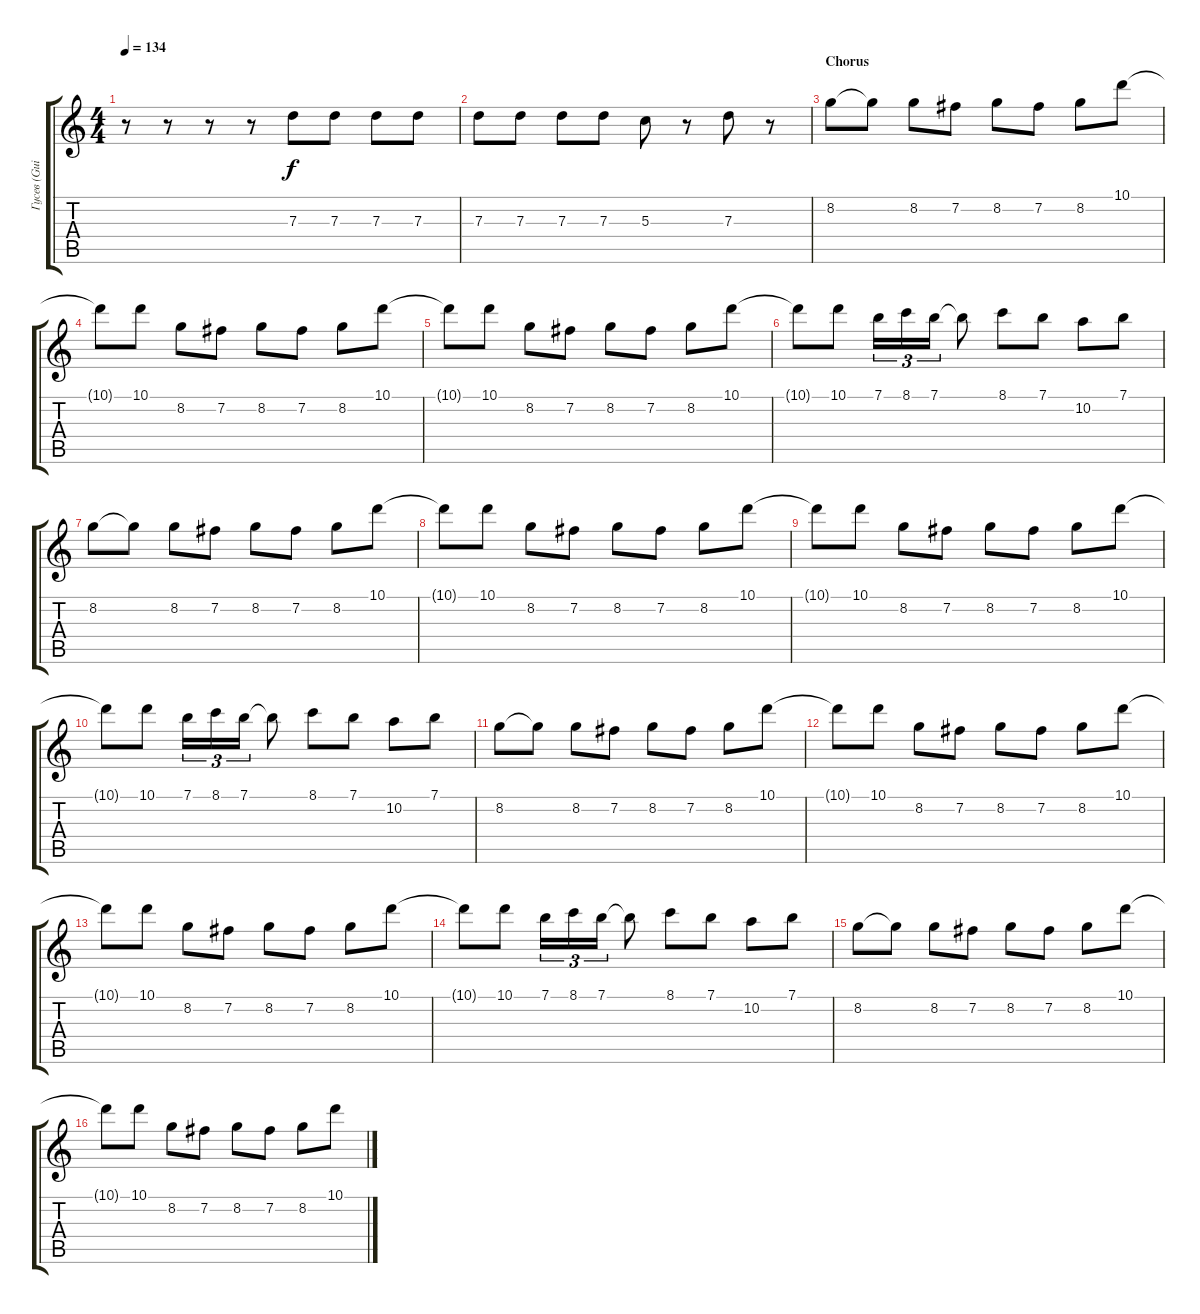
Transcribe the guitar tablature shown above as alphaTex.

\track ("Гусев (Guitar 1)" "Гусев (Gui") {instrument distortionguitar}
\staff {score tabs}
\tuning (E4 B3 G3 D3 A2 E2) {hide}
\ts (4 4)
\tempo 134
\clef g2
\ks c
r.8{dy f} r.8 r.8 r.8 7.3.8 7.3.8 7.3.8 7.3.8 |
7.3.8 7.3.8 7.3.8 7.3.8 5.3.8 r.8 7.3.8 r.8 |
\section ("" "Chorus")
8.2.8 8.2{t}.8 8.2.8 7.2.8 8.2.8 7.2.8 8.2.8 10.1.8 |
10.1{t}.8 10.1.8 8.2.8 7.2.8 8.2.8 7.2.8 8.2.8 10.1.8 |
10.1{t}.8 10.1.8 8.2.8 7.2.8 8.2.8 7.2.8 8.2.8 10.1.8 |
10.1{t}.8 10.1.8 7.1.16{tu (3 2)} 8.1.16{tu (3 2)} 7.1.16{tu (3 2)} 7.1{t}.8 8.1.8 7.1.8 10.2.8 7.1.8 |
8.2.8 8.2{t}.8 8.2.8 7.2.8 8.2.8 7.2.8 8.2.8 10.1.8 |
10.1{t}.8 10.1.8 8.2.8 7.2.8 8.2.8 7.2.8 8.2.8 10.1.8 |
10.1{t}.8 10.1.8 8.2.8 7.2.8 8.2.8 7.2.8 8.2.8 10.1.8 |
10.1{t}.8 10.1.8 7.1.16{tu (3 2)} 8.1.16{tu (3 2)} 7.1.16{tu (3 2)} 7.1{t}.8 8.1.8 7.1.8 10.2.8 7.1.8 |
8.2.8 8.2{t}.8 8.2.8 7.2.8 8.2.8 7.2.8 8.2.8 10.1.8 |
10.1{t}.8 10.1.8 8.2.8 7.2.8 8.2.8 7.2.8 8.2.8 10.1.8 |
10.1{t}.8 10.1.8 8.2.8 7.2.8 8.2.8 7.2.8 8.2.8 10.1.8 |
10.1{t}.8 10.1.8 7.1.16{tu (3 2)} 8.1.16{tu (3 2)} 7.1.16{tu (3 2)} 7.1{t}.8 8.1.8 7.1.8 10.2.8 7.1.8 |
8.2.8 8.2{t}.8 8.2.8 7.2.8 8.2.8 7.2.8 8.2.8 10.1.8 |
10.1{t}.8 10.1.8 8.2.8 7.2.8 8.2.8 7.2.8 8.2.8 10.1.8
